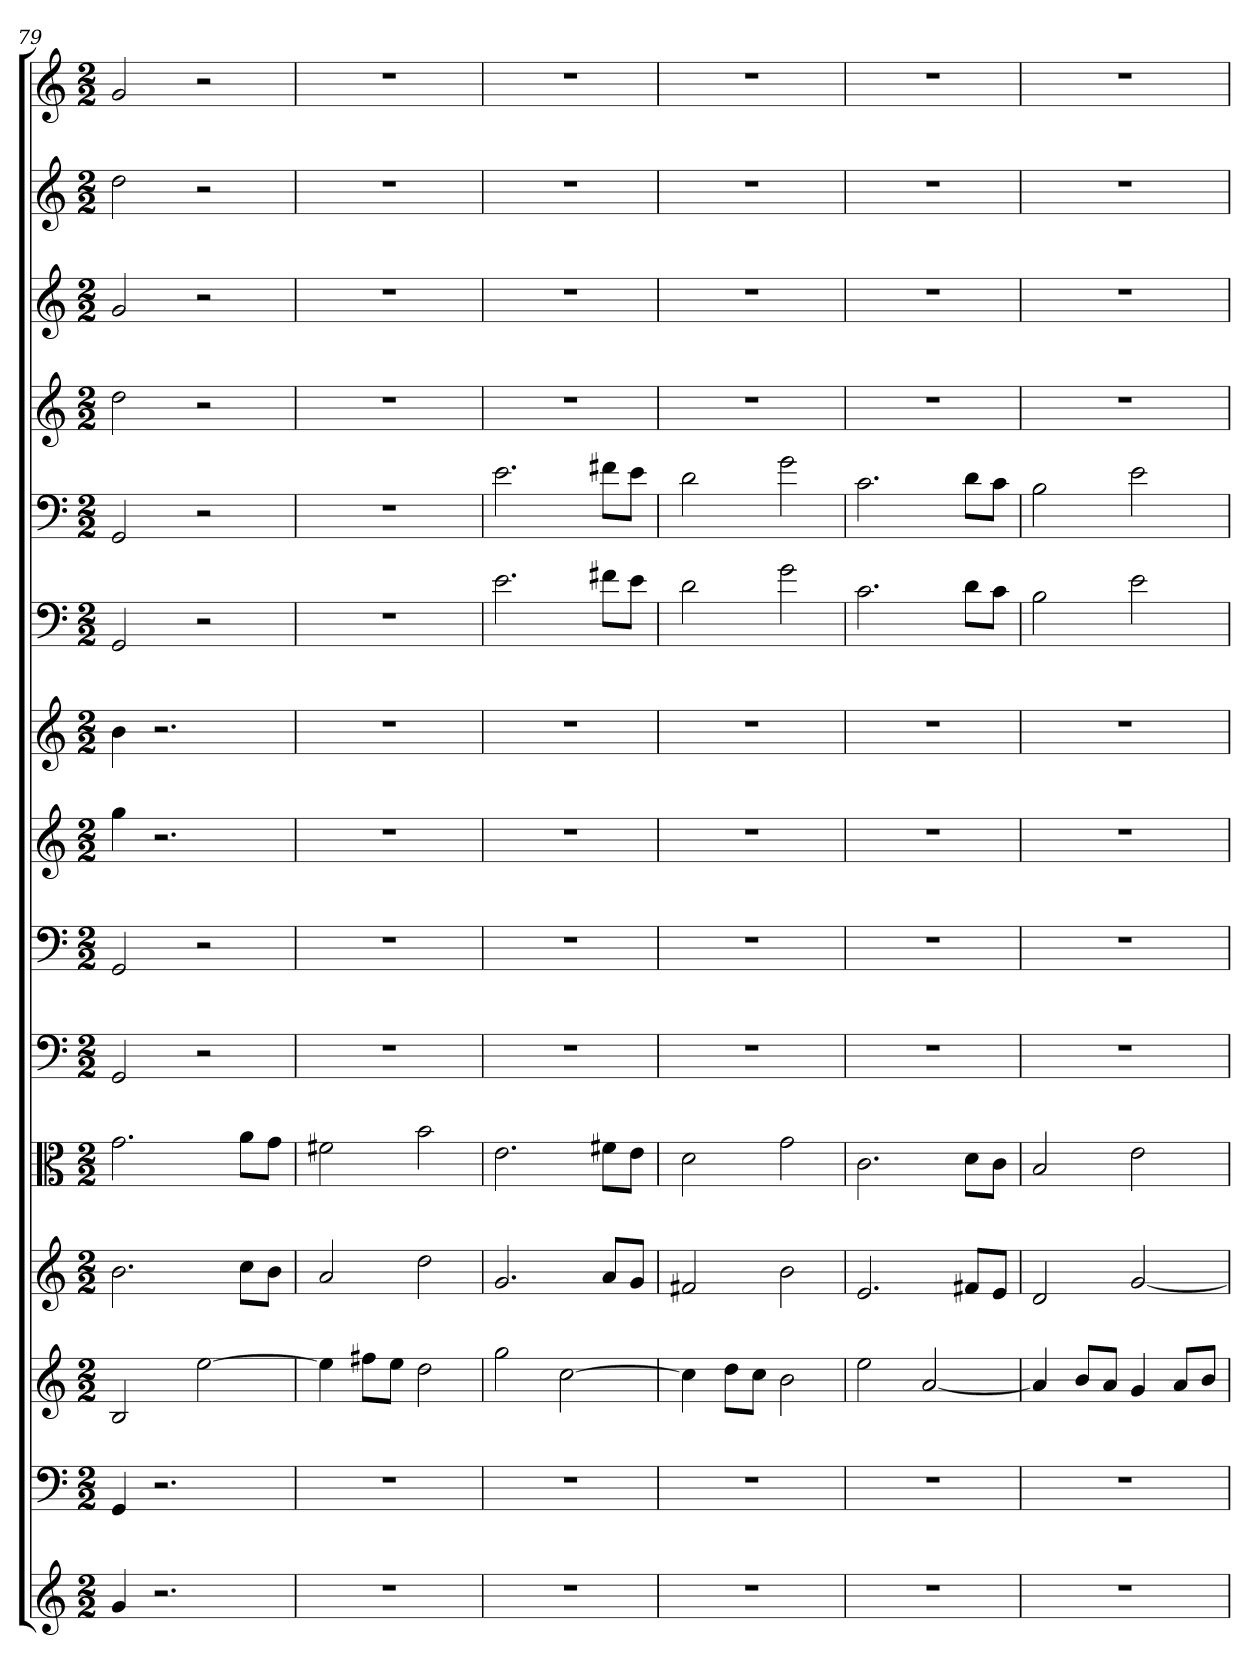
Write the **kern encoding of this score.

**kern	**kern	**kern	**kern	**kern	**kern	**kern	**kern	**kern	**kern	**kern	**kern	**kern	**kern	**kern
*part15	*part14	*part13	*part12	*part11	*part10	*part9	*part8	*part7	*part6	*part5	*part4	*part3	*part2	*part1
*staff15	*staff14	*staff13	*staff12	*staff11	*staff10	*staff9	*staff8	*staff7	*staff6	*staff5	*staff4	*staff3	*staff2	*staff1
*	*clefF4	*	*	*clefC3	*clefF4	*clefF4	*	*	*clefF4	*clefF4	*	*	*	*
*k[]	*k[]	*k[]	*k[]	*k[]	*k[]	*k[]	*k[]	*k[]	*k[]	*k[]	*k[]	*k[]	*k[]	*k[]
*C:	*C:	*C:	*C:	*C:	*C:	*C:	*C:	*C:	*C:	*C:	*C:	*C:	*C:	*C:
*M2/2	*M2/2	*M2/2	*M2/2	*M2/2	*M2/2	*M2/2	*M2/2	*M2/2	*M2/2	*M2/2	*M2/2	*M2/2	*M2/2	*M2/2
=79	=79	=79	=79	=79	=79	=79	=79	=79	=79	=79	=79	=79	=79	=79
4g	4GG	2B	2.b	2.g	2GG	2GG	4gg	4b	2GG	2GG	2dd	2g	2dd	2g
2.r	2.r	.	.	.	.	.	2.r	2.r	.	.	.	.	.	.
.	.	[2ee	.	.	2r	2r	.	.	2r	2r	2r	2r	2r	2r
.	.	.	8ccL	8a\L	.	.	.	.	.	.	.	.	.	.
.	.	.	8bJ	8g\J	.	.	.	.	.	.	.	.	.	.
=80	=80	=80	=80	=80	=80	=80	=80	=80	=80	=80	=80	=80	=80	=80
1r	1r	4ee]	2a	2f#X	1r	1r	1r	1r	1r	1r	1r	1r	1r	1r
.	.	8ff#XL	.	.	.	.	.	.	.	.	.	.	.	.
.	.	8eeJ	.	.	.	.	.	.	.	.	.	.	.	.
.	.	2dd	2dd	2b	.	.	.	.	.	.	.	.	.	.
=81	=81	=81	=81	=81	=81	=81	=81	=81	=81	=81	=81	=81	=81	=81
1r	1r	2gg	2.g	2.e	1r	1r	1r	1r	2.e	2.e	1r	1r	1r	1r
.	.	[2cc	.	.	.	.	.	.	.	.	.	.	.	.
.	.	.	8aL	8f#X\L	.	.	.	.	8f#X\L	8f#X\L	.	.	.	.
.	.	.	8gJ	8e\J	.	.	.	.	8e\J	8e\J	.	.	.	.
=82	=82	=82	=82	=82	=82	=82	=82	=82	=82	=82	=82	=82	=82	=82
1r	1r	4cc]	2f#X	2d	1r	1r	1r	1r	2d	2d	1r	1r	1r	1r
.	.	8ddL	.	.	.	.	.	.	.	.	.	.	.	.
.	.	8ccJ	.	.	.	.	.	.	.	.	.	.	.	.
.	.	2b	2b	2g	.	.	.	.	2g	2g	.	.	.	.
=83	=83	=83	=83	=83	=83	=83	=83	=83	=83	=83	=83	=83	=83	=83
1r	1r	2ee	2.e	2.c	1r	1r	1r	1r	2.c	2.c	1r	1r	1r	1r
.	.	[2a	.	.	.	.	.	.	.	.	.	.	.	.
.	.	.	8f#XL	8d\L	.	.	.	.	8d\L	8d\L	.	.	.	.
.	.	.	8eJ	8c\J	.	.	.	.	8c\J	8c\J	.	.	.	.
=84	=84	=84	=84	=84	=84	=84	=84	=84	=84	=84	=84	=84	=84	=84
1r	1r	4a]	2d	2B	1r	1r	1r	1r	2B	2B	1r	1r	1r	1r
.	.	8bL	.	.	.	.	.	.	.	.	.	.	.	.
.	.	8aJ	.	.	.	.	.	.	.	.	.	.	.	.
.	.	4g	[2g	2e	.	.	.	.	2e	2e	.	.	.	.
.	.	8aL	.	.	.	.	.	.	.	.	.	.	.	.
.	.	8bJ	.	.	.	.	.	.	.	.	.	.	.	.
=	=	=	=	=	=	=	=	=	=	=	=	=	=	=
*-	*-	*-	*-	*-	*-	*-	*-	*-	*-	*-	*-	*-	*-	*-
